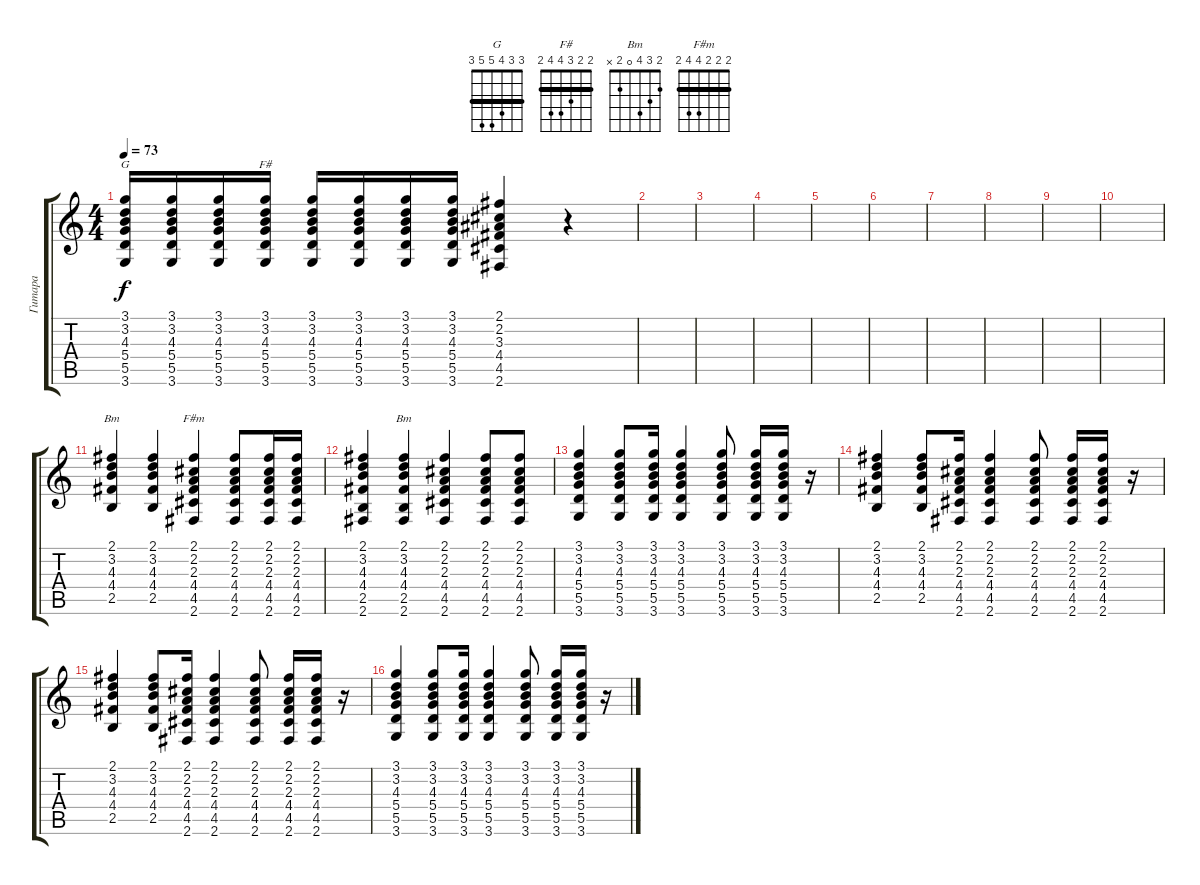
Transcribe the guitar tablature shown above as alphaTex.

\track ("Гитара" "Гитара") {instrument acousticguitarnylon}
\staff {score tabs}
\tuning (E4 B3 G3 D3 A2 E2) {hide}
\chord ("G" 3 3 4 5 5 3) {barre 3}
\chord ("F#" 2 2 3 4 4 2) {barre 2}
\chord ("Bm" 2 3 4 4 2 x) {barre 2}
\chord ("F#m" 2 2 2 4 4 2) {barre 2}
\chord ("Bm" 2 3 4 0 2 x)
\ts (4 4)
\tempo 73
\clef g2
\ks c
(3.1 3.2 4.3 5.4 5.5 3.6).16{ch "G" dy f} (3.1 3.2 4.3 5.4 5.5 3.6).16 (3.1 3.2 4.3 5.4 5.5 3.6).16 (3.1 3.2 4.3 5.4 5.5 3.6).16{ch "F#"} (3.1 3.2 4.3 5.4 5.5 3.6).16 (3.1 3.2 4.3 5.4 5.5 3.6).16 (3.1 3.2 4.3 5.4 5.5 3.6).16 (3.1 3.2 4.3 5.4 5.5 3.6).16 (2.1 2.2 3.3 4.4 4.5 2.6).4 r.4 |
|
|
|
|
|
|
|
|
|
(2.1 3.2 4.3 4.4 2.5).4{ch "Bm"} (2.1 3.2 4.3 4.4 2.5).4 (2.1 2.2 2.3 4.4 4.5 2.6).4{ch "F#m"} (2.1 2.2 2.3 4.4 4.5 2.6).8 (2.1 2.2 2.3 4.4 4.5 2.6).16 (2.1 2.2 2.3 4.4 4.5 2.6).16 |
(2.1 3.2 4.3 4.4 2.5 2.6).4 (2.1 3.2 4.3 4.4 2.5 2.6).4{ch "Bm"} (2.1 2.2 2.3 4.4 4.5 2.6).4 (2.1 2.2 2.3 4.4 4.5 2.6).8 (2.1 2.2 2.3 4.4 4.5 2.6).8 |
(3.1 3.2 4.3 5.4 5.5 3.6).4 (3.1 3.2 4.3 5.4 5.5 3.6).8 (3.1 3.2 4.3 5.4 5.5 3.6).16 (3.1 3.2 4.3 5.4 5.5 3.6).4 (3.1 3.2 4.3 5.4 5.5 3.6).8 (3.1 3.2 4.3 5.4 5.5 3.6).16 (3.1 3.2 4.3 5.4 5.5 3.6).16 r.16 |
(2.1 3.2 4.3 4.4 2.5).4 (2.1 3.2 4.3 4.4 2.5).8 (2.1 2.2 2.3 4.4 4.5 2.6).16 (2.1 2.2 2.3 4.4 4.5 2.6).4 (2.1 2.2 2.3 4.4 4.5 2.6).8 (2.1 2.2 2.3 4.4 4.5 2.6).16 (2.1 2.2 2.3 4.4 4.5 2.6).16 r.16 |
(2.1 3.2 4.3 4.4 2.5).4 (2.1 3.2 4.3 4.4 2.5).8 (2.1 2.2 2.3 4.4 4.5 2.6).16 (2.1 2.2 2.3 4.4 4.5 2.6).4 (2.1 2.2 2.3 4.4 4.5 2.6).8 (2.1 2.2 2.3 4.4 4.5 2.6).16 (2.1 2.2 2.3 4.4 4.5 2.6).16 r.16 |
(3.1 3.2 4.3 5.4 5.5 3.6).4 (3.1 3.2 4.3 5.4 5.5 3.6).8 (3.1 3.2 4.3 5.4 5.5 3.6).16 (3.1 3.2 4.3 5.4 5.5 3.6).4 (3.1 3.2 4.3 5.4 5.5 3.6).8 (3.1 3.2 4.3 5.4 5.5 3.6).16 (3.1 3.2 4.3 5.4 5.5 3.6).16 r.16
